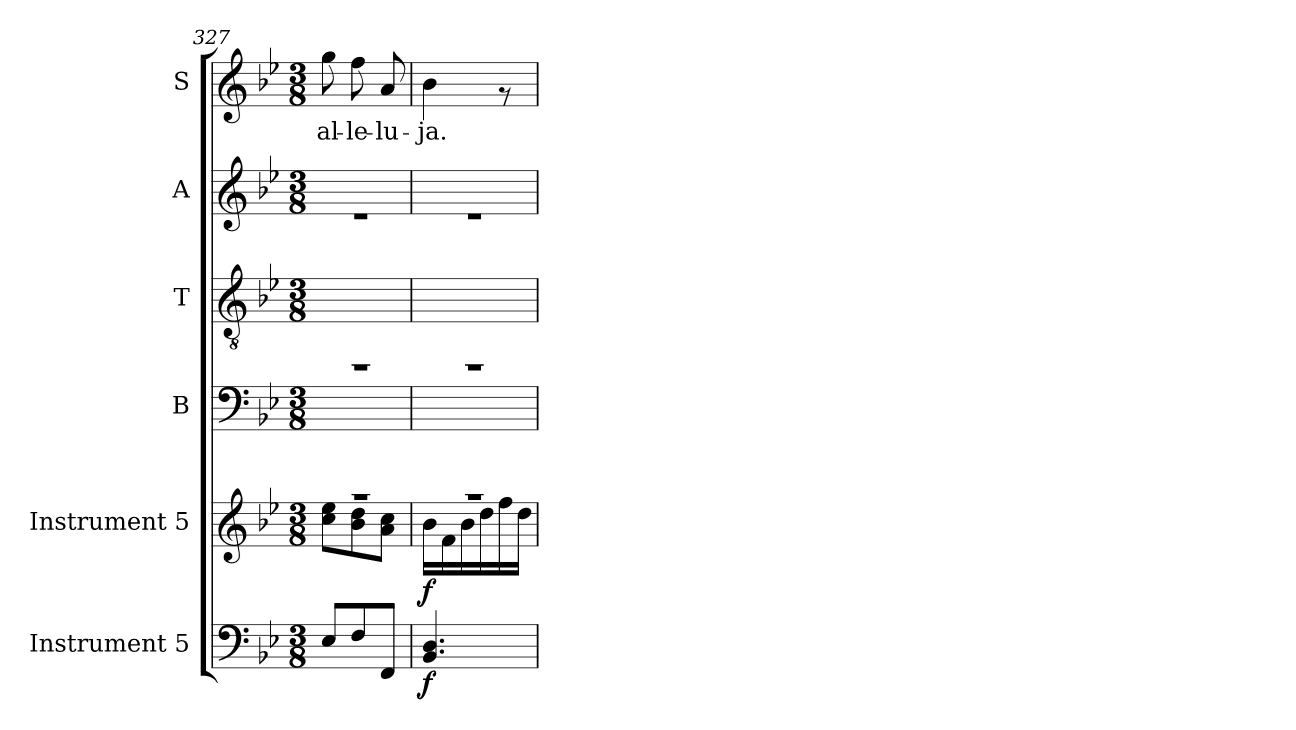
**kern	**dynam	**kern	**dynam	**kern	**kern	**kern	**kern	**text
*part6	*part6	*part5	*part5	*part4	*part3	*part2	*part1	*part1
*staff6	*staff6	*staff5	*staff5	*staff4	*staff3	*staff2	*staff1	*staff1
*I"Instrument 5	*	*I"Instrument 5	*	*I"B	*I"T	*I"A	*I"S	*
*	*	*	*	*I'B	*I'T	*I'A	*I'S	*
!!LO:PB:g=z
*clefF4	*	*clefG2	*	*clefF4	*clefGv2	*clefG2	*clefG2	*
*k[b-e-]	*	*k[b-e-]	*	*k[b-e-]	*k[b-e-]	*k[b-e-]	*k[b-e-]	*
*B-:	*	*B-:	*	*B-:	*B-:	*B-:	*B-:	*
*M3/8	*	*M3/8	*	*M3/8	*M3/8	*M3/8	*M3/8	*
=327	=327	=327	=327	=327	=327	=327	=327	=327
!	!	!	!	!	!	!	!	!LO:LY:b:cj
8E-/L	.	8cc\ 8ee-\L	.	4.rBBBB	4.rEE	4.re	8gg\	al-
!	!	!	!	!	!	!	!	!LO:LY:b:cj
8F/	.	8b-\ 8dd\	.	.	.	.	8ff\	-le-
!	!	!	!	!	!	!	!	!LO:LY:b:cj
8FF/J	.	8cc\ 8a\J	.	.	.	.	8a/	-lu-
=328	=328	=328	=328	=328	=328	=328	=328	=328
!	!LO:DY:b	!	!LO:DY:b	!	!	!	!	!LO:LY:b:cj
4.D/ 4.BB-/	f	16b-\L	f	4.rBBBB	4.rEE	4.re	4b-\	-ja.
.	.	16f\	.	.	.	.	.	.
.	.	16b-\	.	.	.	.	.	.
.	.	16dd\	.	.	.	.	.	.
.	.	16ff\	.	.	.	.	8rf	.
.	.	16dd\J	.	.	.	.	.	.
=	=	=	=	=	=	=	=	=
*-	*-	*-	*-	*-	*-	*-	*-	*-
